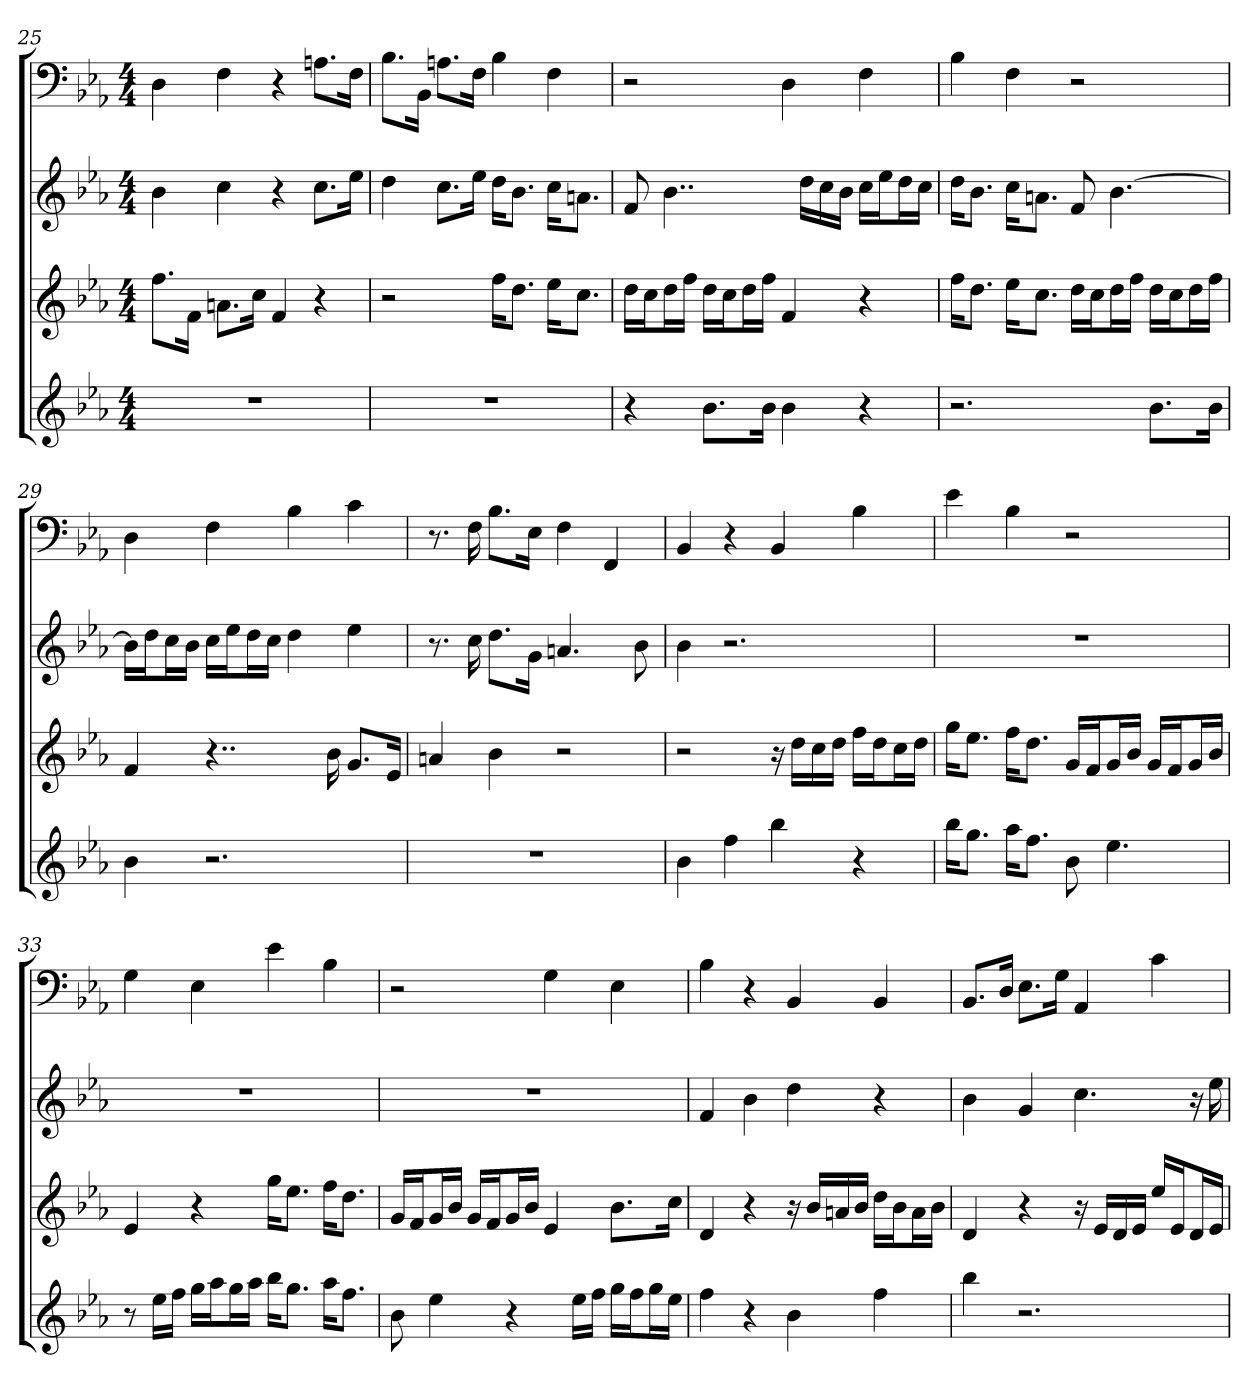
**kern	**kern	**kern	**kern
*part4	*part3	*part2	*part1
*staff4	*staff3	*staff2	*staff1
*	*	*	*clefF4
*k[b-e-a-]	*k[b-e-a-]	*k[b-e-a-]	*k[b-e-a-]
*E-:	*E-:	*E-:	*E-:
*M4/4	*M4/4	*M4/4	*M4/4
=25	=25	=25	=25
1r	8.ffL	4b-	4D
.	16fJk	.	.
.	8.anL	4cc	4F
.	16ccJk	.	.
.	4f	4r	4r
.	4r	8.ccL	8.An\L
.	.	16ee-Jk	16F\Jk
=26	=26	=26	=26
1r	2r	4dd	8.B-\L
.	.	.	16BB-\Jk
.	.	8.ccL	8.An\L
.	.	16ee-Jk	16F\Jk
.	16ffKL	16ddKL	4B-
.	8.ddJ	8.b-J	.
.	16ee-KL	16ccKL	4F
.	8.ccJ	8.anJ	.
=27	=27	=27	=27
4r	16ddLL	8f	2r
.	16ccJ	.	.
.	16ddL	4..b-	.
.	16ffJJ	.	.
8.b-L	16ddLL	.	.
.	16ccJ	.	.
.	16ddL	.	.
16b-Jk	16ffJJ	.	.
4b-	4f	.	4D
.	.	16ddLL	.
.	.	16cc	.
.	.	16b-JJ	.
4r	4r	16ccLL	4F
.	.	16ee-J	.
.	.	16ddL	.
.	.	16ccJJ	.
=28	=28	=28	=28
2.r	16ffKL	16ddKL	4B-
.	8.ddJ	8.b-J	.
.	16ee-KL	16ccKL	4F
.	8.ccJ	8.anJ	.
.	16ddLL	8f	2r
.	16ccJ	.	.
.	16ddL	[4.b-	.
.	16ffJJ	.	.
8.b-L	16ddLL	.	.
.	16ccJ	.	.
.	16ddL	.	.
16b-Jk	16ffJJ	.	.
=29	=29	=29	=29
4b-	4f	16b-LL]	4D
.	.	16ddJ	.
.	.	16ccL	.
.	.	16b-JJ	.
2.r	4..r	16ccLL	4F
.	.	16ee-J	.
.	.	16ddL	.
.	.	16ccJJ	.
.	.	4dd	4B-
.	16b-	.	.
.	8.gL	4ee-	4c
.	16e-Jk	.	.
=30	=30	=30	=30
1r	4an	8.r	8.r
.	.	16cc	16F
.	4b-	8.ddL	8.B-\L
.	.	16gJk	16E-\Jk
.	2r	4.an	4F
.	.	.	4FF
.	.	8b-	.
=31	=31	=31	=31
4b-	2r	4b-	4BB-
4ff	.	2.r	4r
4bb-	16r	.	4BB-
.	16ddLL	.	.
.	16cc	.	.
.	16ddJJ	.	.
4r	16ffLL	.	4B-
.	16ddJ	.	.
.	16ccL	.	.
.	16ddJJ	.	.
=32	=32	=32	=32
16bb-KL	16ggKL	1r	4e-
8.ggJ	8.ee-J	.	.
16aa-KL	16ffKL	.	4B-
8.ffJ	8.ddJ	.	.
8b-	16gLL	.	2r
.	16fJ	.	.
4.ee-	16gL	.	.
.	16b-JJ	.	.
.	16gLL	.	.
.	16fJ	.	.
.	16gL	.	.
.	16b-JJ	.	.
=33	=33	=33	=33
8r	4e-	1r	4G
16ee-LL	.	.	.
16ffJJ	.	.	.
16ggLL	4r	.	4E-
16aa-J	.	.	.
16ggL	.	.	.
16aa-JJ	.	.	.
16bb-KL	16ggKL	.	4e-
8.ggJ	8.ee-J	.	.
16aa-KL	16ffKL	.	4B-
8.ffJ	8.ddJ	.	.
=34	=34	=34	=34
8b-	16gLL	1r	2r
.	16fJ	.	.
4ee-	16gL	.	.
.	16b-JJ	.	.
.	16gLL	.	.
.	16fJ	.	.
4r	16gL	.	.
.	16b-JJ	.	.
.	4e-	.	4G
16ee-LL	.	.	.
16ffJJ	.	.	.
16ggLL	8.b-L	.	4E-
16ffJ	.	.	.
16ggL	.	.	.
16ee-JJ	16ccJk	.	.
=35	=35	=35	=35
4ff	4d	4f	4B-
4r	4r	4b-	4r
4b-	16r	4dd	4BB-
.	16b-LL	.	.
.	16an	.	.
.	16b-JJ	.	.
4ff	16ddLL	4r	4BB-
.	16b-J	.	.
.	16aL	.	.
.	16b-JJ	.	.
=36	=36	=36	=36
4bb-	4d	4b-	8.BB-/L
.	.	.	16D/Jk
2.r	4r	4g	8.E-\L
.	.	.	16G\Jk
.	16r	4.cc	4AA-
.	16e-LL	.	.
.	16d	.	.
.	16e-JJ	.	.
.	16ee-LL	.	4c
.	16e-J	.	.
.	16dL	16r	.
.	16e-JJ	16ee-	.
=	=	=	=
*-	*-	*-	*-
